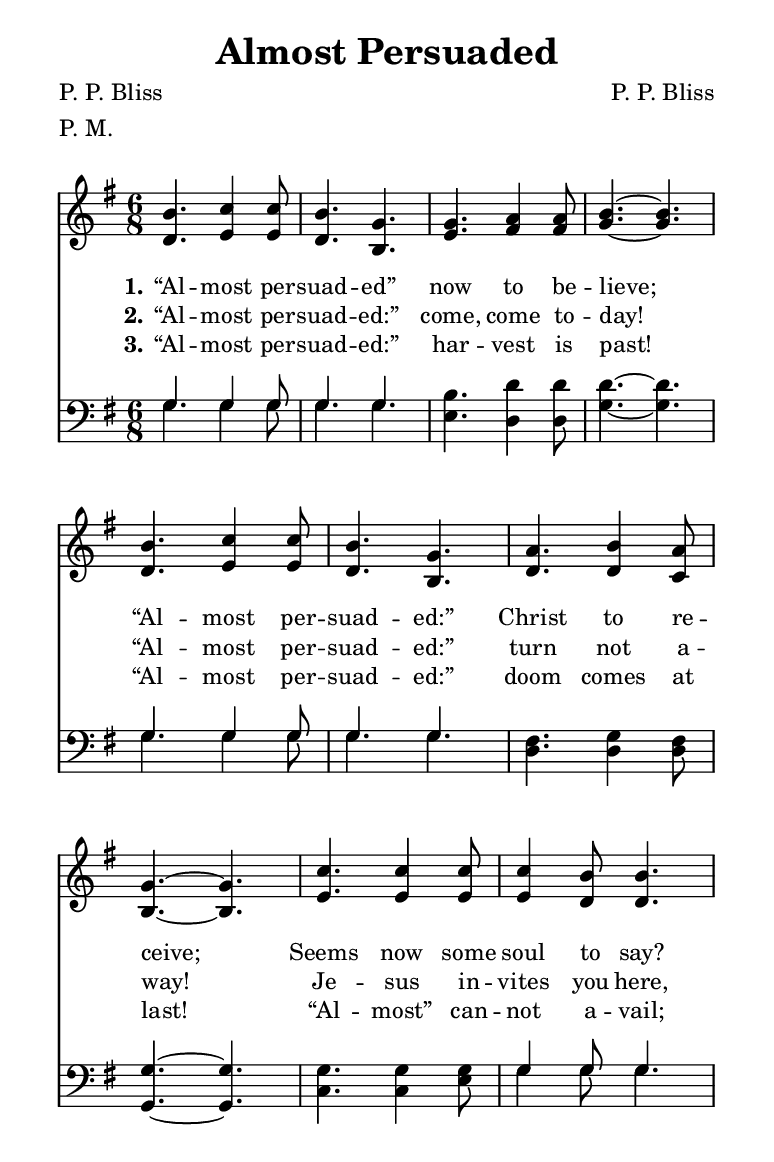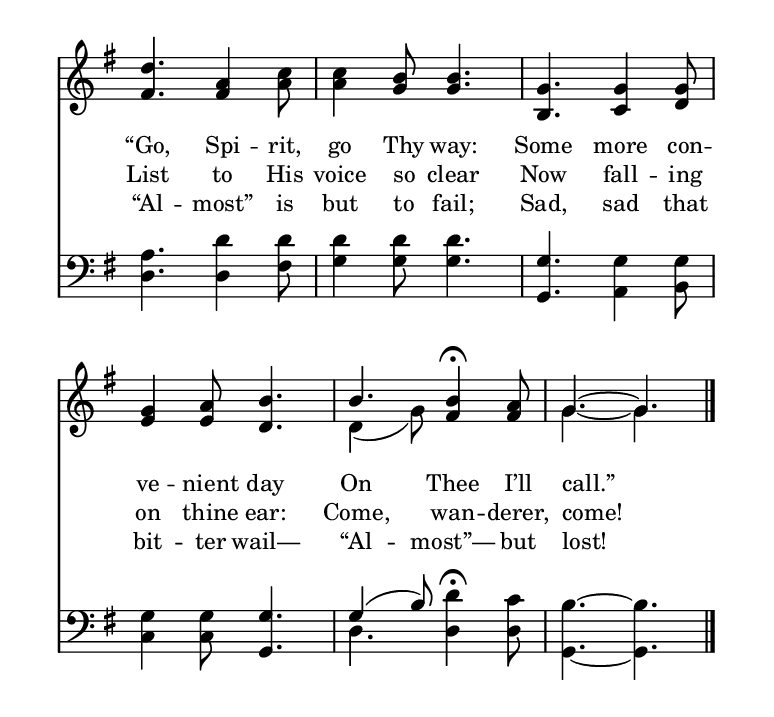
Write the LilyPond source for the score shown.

\include "common/global.ily"
\paper {
  \include "common/paper.ily"
  ragged-bottom = ##t
  ragged-last-bottom = ##t
  systems-per-page = #(cond (is-eogsized 3) (#t #f))
  %page-count = ##f
}

\header{
  hymnnumber = "57"
  title = "Almost Persuaded"
  tunename = ""
  meter = "P. M."
  poet = "P. P. Bliss"
  composer = "P. P. Bliss"
  %copyright = ""
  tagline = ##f
}

% for fermata in MIDI
ta = { \tempo 4=80 }
tb = { \tempo 4=40 }

patternAA = { c4.   c4 c8 | c4. c4. }
patternAB = { c4 c8 c4 c8 | c4. c4. }
patternAC = { c4. \tb c4 \ta c8 | c4. c4. }
patternBA = { c4. c4 c8 | c4 c8 c4. }

global = {
  \include "common/overrides.ily"
  \override Staff.TimeSignature.style = #'numbered
  \time 6/8
  \override Score.MetronomeMark.transparent = ##t % hide all fermata changes too
  \ta
  \key g \major
  %\partial 4
  \autoBeamOff
}

notesSoprano = {
\global
\relative c'' {

  \changePitch \patternAA { b c c | b g | g a a | b ~ b }
  \changePitch \patternAA { b c c | b g | a b a | g ~ g }
  \changePitch \patternBA { c c c | c b b }
  \changePitch \patternBA { d a c | c b b }
  \changePitch \patternBA { g g g | g a b }
  \changePitch \patternAC { b b \fermata a | g ~ g }

  \bar "|."

}
}

notesAlto = {
\global
\relative e' {

  \changePitch \patternAA { d e e | d b | e fis fis | g ~ g }
  \changePitch \patternAA { d e e | d b | d d c | b ~ b }
  \changePitch \patternBA { e e e | e d d }
  \changePitch \patternBA { fis fis a | a g g }
  \changePitch \patternBA { b, c d | e e d }
  \changePitch \patternAB { d( g) fis fis | g ~ g }

}
}

notesTenor = {
\global
\relative a {

  \changePitch \patternAA { g g g | g g | b d d | d ~ d }
  \changePitch \patternAA { g, g g | g g | fis g fis | g ~ g }
  \changePitch \patternBA { g g g | g g g }
  \changePitch \patternBA { a d d | d d d }
  \changePitch \patternBA { g, g g | g g g }
  \changePitch \patternAB { g( b) d c | b ~ b }

}
}

notesBass = {
\global
\relative f {

  \changePitch \patternAA { g g g | g g | e d d | g ~ g }
  \changePitch \patternAA { g g g | g g | d d d | g, ~ g }
  \changePitch \patternBA { c c e | g g g }
  \changePitch \patternBA { d d fis | g g g }
  \changePitch \patternBA { g, a b | c c g }
  \changePitch \patternAC { d' d \fermata d | g, ~ g }

}
}

wordsA = \lyricmode {
\set stanza = "1."

“Al -- most per -- suad -- ed” now to be -- lieve;
“Al -- most per -- suad -- ed:” Christ to re -- ceive;
Seems now some soul to say?
“Go, Spi -- rit, go Thy way:
Some more con -- ve -- nient day
On Thee I’ll call.”

}

wordsB = \lyricmode {
\set stanza = "2."

“Al -- most per -- suad -- ed:” come, come to -- day!
“Al -- most per -- suad -- ed:” turn not a -- way!
Je -- sus in -- vites you here,
List to His voice so clear
Now fall -- ing on thine ear:
Come, wan -- derer, come!

}

wordsC = \lyricmode {
\set stanza = "3."

“Al -- most per -- suad -- ed:” har -- vest is past!
“Al -- most per -- suad -- ed:” doom comes at last!
“Al -- most” can -- not a -- vail;
“Al -- most” is but to fail;
Sad, sad that bit -- ter wail—
“Al -- most”— but lost!

}

\score {
  \context ChoirStaff <<
    \context Staff = upper <<
      \set ChoirStaff.systemStartDelimiter = #'SystemStartBar
      \set ChoirStaff.printPartCombineTexts = ##f
      \partcombine #'(2 . 9) \notesSoprano \notesAlto
      \context NullVoice = sopranos { \voiceOne << \notesSoprano >> }
      \context NullVoice = altos { \voiceTwo << \notesAlto >> }
      \context Lyrics = one   \lyricsto sopranos \wordsA
      \context Lyrics = two   \lyricsto sopranos \wordsB
      \context Lyrics = three \lyricsto sopranos \wordsC
    >>
    \context Staff = men <<
      \clef bass
      \set ChoirStaff.printPartCombineTexts = ##f
      \partcombine #'(2 . 9) \notesTenor \notesBass
      \context NullVoice = tenors { \voiceOne << \notesTenor >> }
      \context NullVoice = basses { \voiceTwo << \notesBass >> }
    >>
  >>
  \layout {
    \include "common/layout.ily"
  }
  \midi{
    \include "common/midi.ily"
  }
}

\version "2.19.49"  % necessary for upgrading to future LilyPond versions.

% vi:set et ts=2 sw=2 ai nocindent syntax=lilypond:
